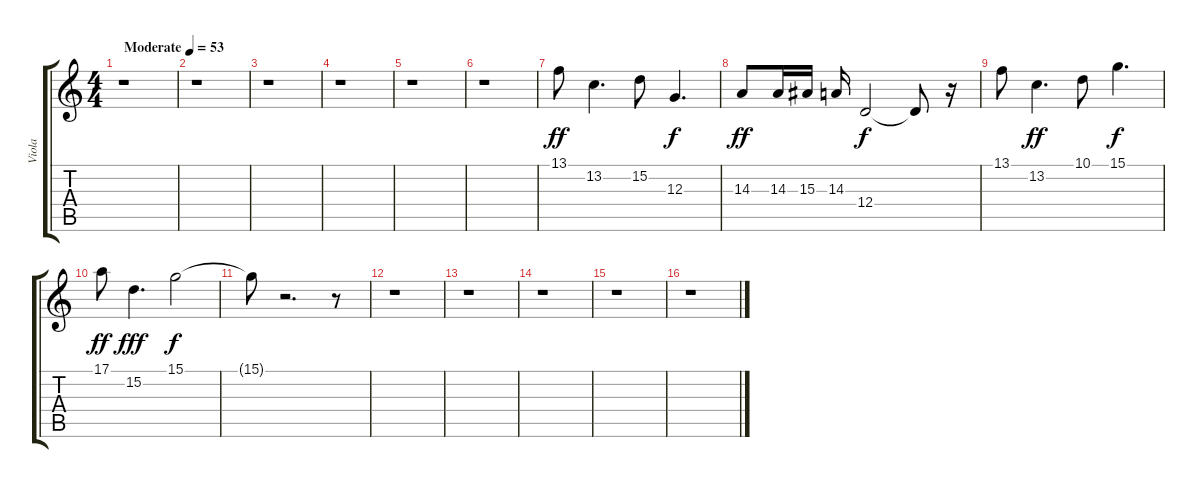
\track ("Viola" "Viola") {instrument viola}
\staff {score tabs}
\tuning (E4 B3 G3 D3 A2 E2) {hide}
\ts (4 4)
\tempo (53 "Moderate")
\clef g2
\ks c
r.1{dy ff instrument viola} |
r.1 |
r.1 |
r.1 |
r.1 |
r.1 |
13.1.8 13.2.4{d} 15.2.8 12.3.4{d dy f} |
14.3.8{dy ff} 14.3.16 15.3.16 14.3.16 12.4.2{dy f} 12.4{t}.8 r.16 |
13.1.8 13.2.4{d dy ff} 10.1.8 15.1.4{d dy f} |
17.1.8{dy ff} 15.2.4{d dy fff} 15.1.2{dy f} |
15.1{t}.8 r.2{d} r.8 |
r.1 |
r.1 |
r.1 |
r.1 |
r.1
